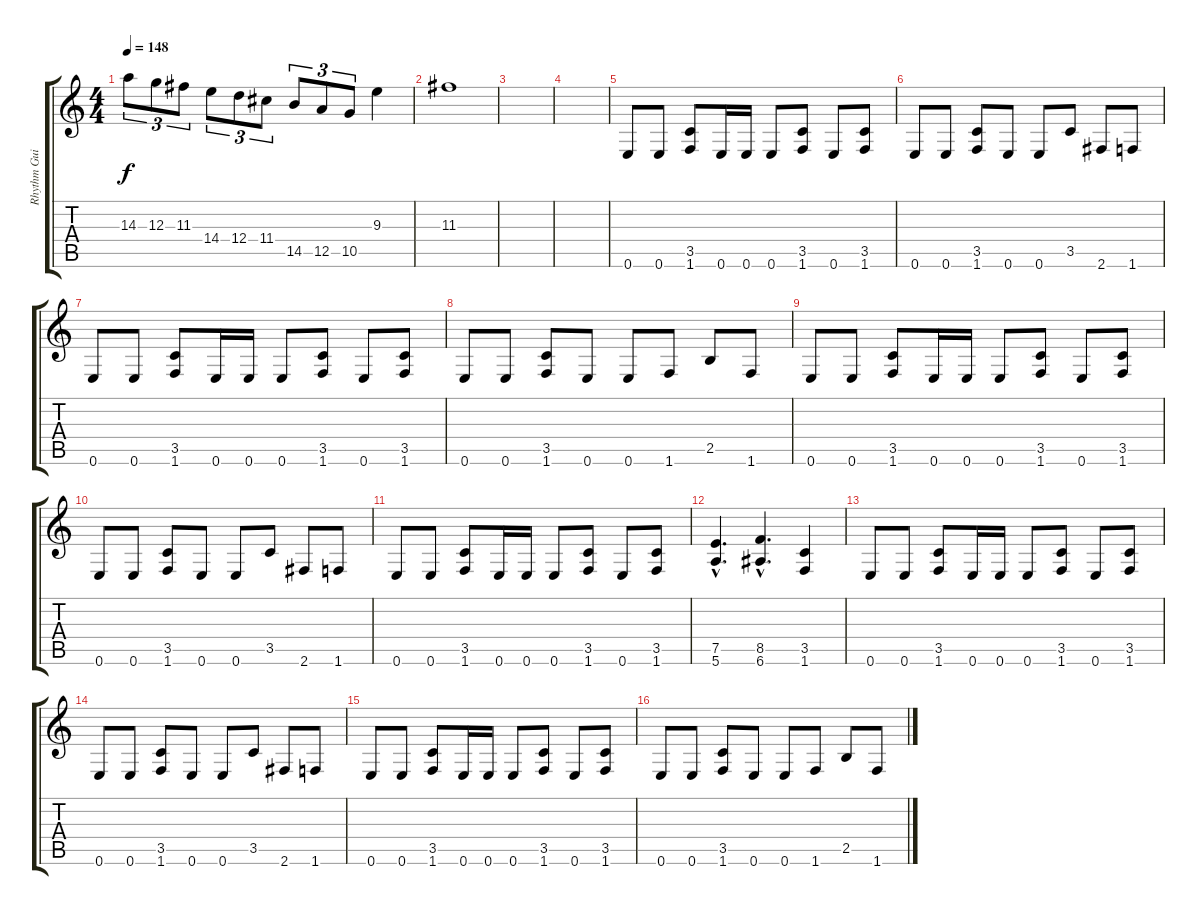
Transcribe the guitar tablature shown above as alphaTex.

\track ("Rhythm Guitar" "Rhythm Gui") {instrument distortionguitar}
\staff {score tabs}
\tuning (E4 B3 G3 D3 A2 E2) {hide}
\ts (4 4)
\tempo 148
\clef g2
\ks c
14.3.8{tu (3 2) dy f} 12.3.8{tu (3 2)} 11.3.8{tu (3 2)} 14.4.8{tu (3 2)} 12.4.8{tu (3 2)} 11.4.8{tu (3 2)} 14.5.8{tu (3 2)} 12.5.8{tu (3 2)} 10.5.8{tu (3 2)} 9.3.4 |
11.3.1 |
|
|
0.6.8 0.6.8 (3.5 1.6).8 0.6.16 0.6.16 0.6.8 (3.5 1.6).8 0.6.8 (3.5 1.6).8 |
0.6.8 0.6.8 (3.5 1.6).8 0.6.8 0.6.8 3.5.8 2.6.8 1.6.8 |
0.6.8 0.6.8 (3.5 1.6).8 0.6.16 0.6.16 0.6.8 (3.5 1.6).8 0.6.8 (3.5 1.6).8 |
0.6.8 0.6.8 (3.5 1.6).8 0.6.8 0.6.8 1.6.8 2.5.8 1.6.8 |
0.6.8 0.6.8 (3.5 1.6).8 0.6.16 0.6.16 0.6.8 (3.5 1.6).8 0.6.8 (3.5 1.6).8 |
0.6.8 0.6.8 (3.5 1.6).8 0.6.8 0.6.8 3.5.8 2.6.8 1.6.8 |
0.6.8 0.6.8 (3.5 1.6).8 0.6.16 0.6.16 0.6.8 (3.5 1.6).8 0.6.8 (3.5 1.6).8 |
(7.5{hac} 5.6{hac}).4{d} (8.5{hac} 6.6{hac}).4{d} (3.5 1.6).4 |
0.6.8 0.6.8 (3.5 1.6).8 0.6.16 0.6.16 0.6.8 (3.5 1.6).8 0.6.8 (3.5 1.6).8 |
0.6.8 0.6.8 (3.5 1.6).8 0.6.8 0.6.8 3.5.8 2.6.8 1.6.8 |
0.6.8 0.6.8 (3.5 1.6).8 0.6.16 0.6.16 0.6.8 (3.5 1.6).8 0.6.8 (3.5 1.6).8 |
0.6.8 0.6.8 (3.5 1.6).8 0.6.8 0.6.8 1.6.8 2.5.8 1.6.8
